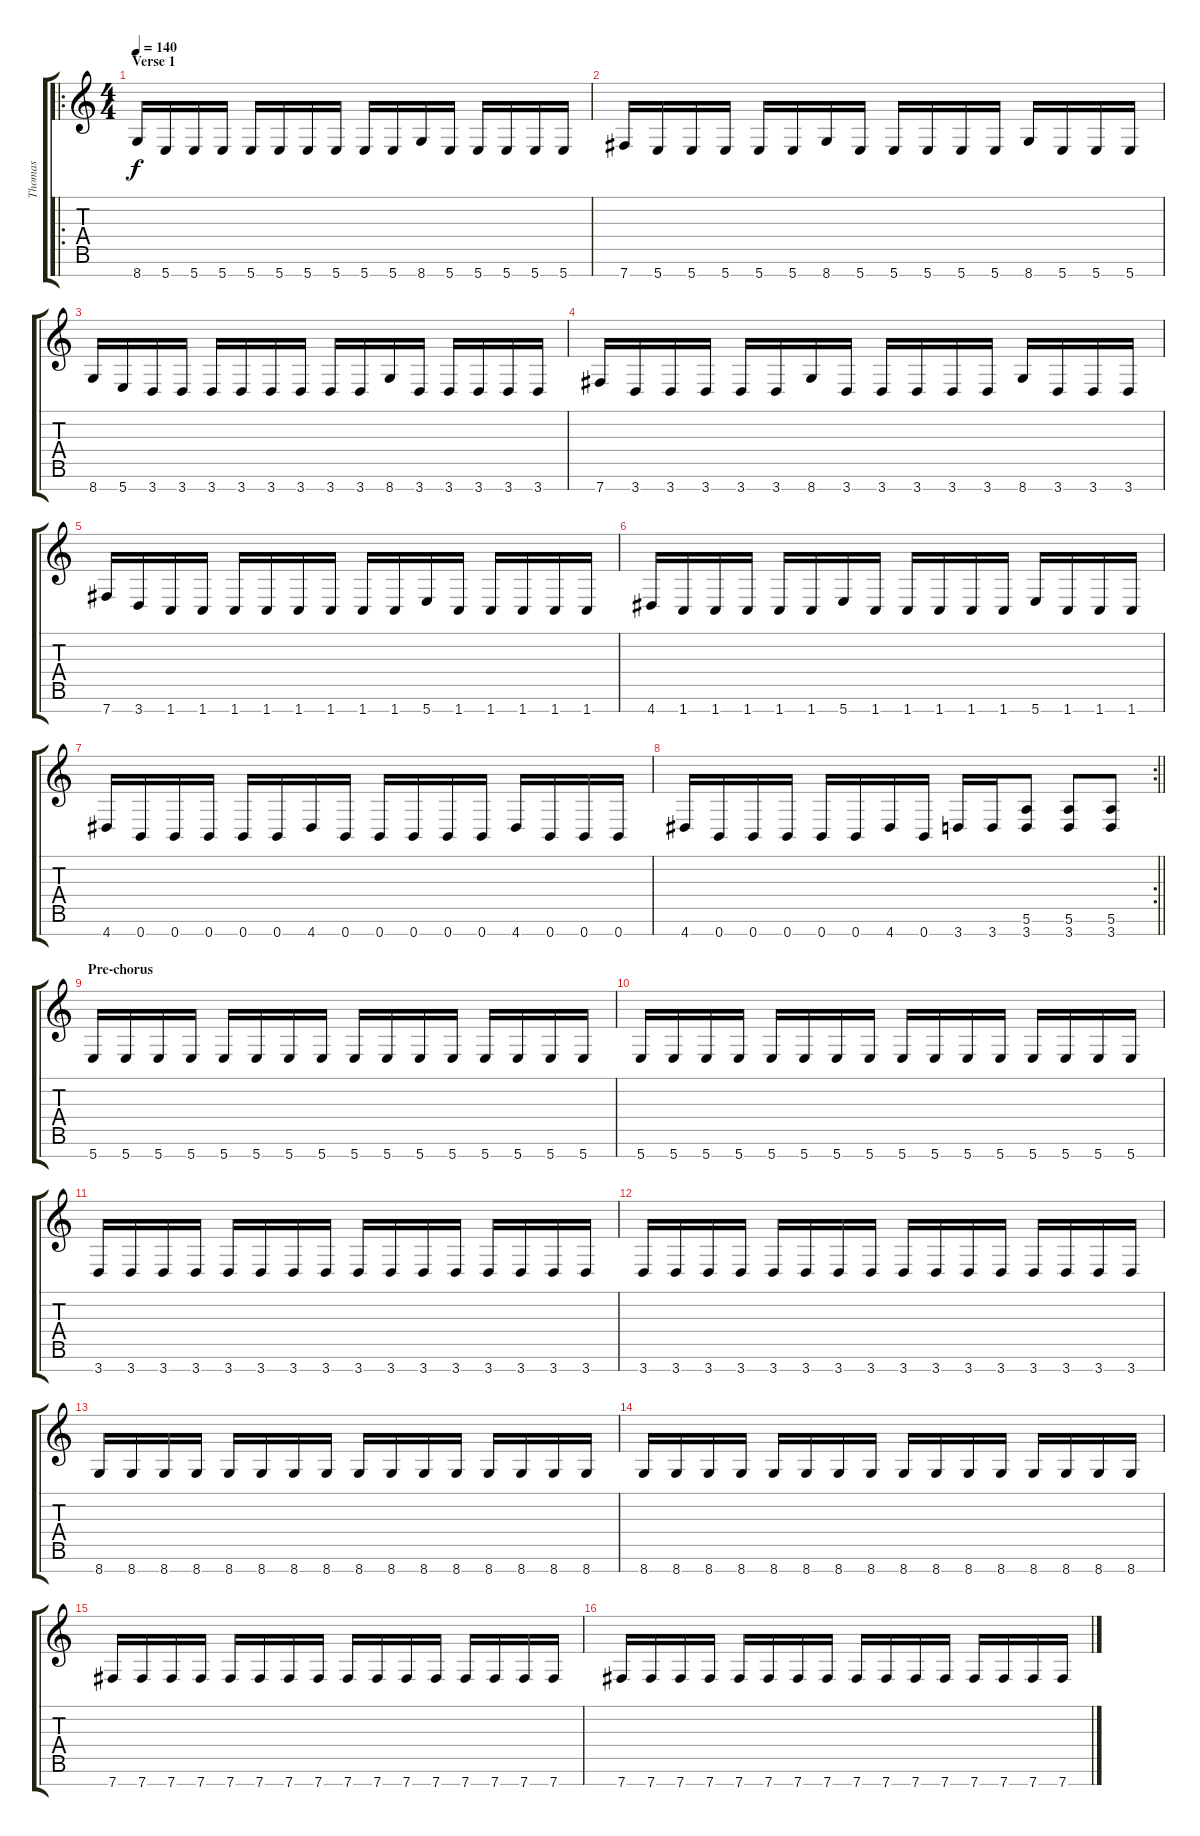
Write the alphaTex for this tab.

\track ("Thomas" "Thomas") {instrument overdrivenguitar}
\staff {score tabs}
\tuning (E4 B3 G3 D3 A2 E2 B1) {hide}
\ro
\ts (4 4)
\section ("" "Verse 1")
\tempo 140
\clef g2
\ks c
8.7.16{dy f} 5.7.16 5.7.16 5.7.16 5.7.16 5.7.16 5.7.16 5.7.16 5.7.16 5.7.16 8.7.16 5.7.16 5.7.16 5.7.16 5.7.16 5.7.16 |
7.7.16 5.7.16 5.7.16 5.7.16 5.7.16 5.7.16 8.7.16 5.7.16 5.7.16 5.7.16 5.7.16 5.7.16 8.7.16 5.7.16 5.7.16 5.7.16 |
8.7.16 5.7.16 3.7.16 3.7.16 3.7.16 3.7.16 3.7.16 3.7.16 3.7.16 3.7.16 8.7.16 3.7.16 3.7.16 3.7.16 3.7.16 3.7.16 |
7.7.16 3.7.16 3.7.16 3.7.16 3.7.16 3.7.16 8.7.16 3.7.16 3.7.16 3.7.16 3.7.16 3.7.16 8.7.16 3.7.16 3.7.16 3.7.16 |
7.7.16 3.7.16 1.7.16 1.7.16 1.7.16 1.7.16 1.7.16 1.7.16 1.7.16 1.7.16 5.7.16 1.7.16 1.7.16 1.7.16 1.7.16 1.7.16 |
4.7.16 1.7.16 1.7.16 1.7.16 1.7.16 1.7.16 5.7.16 1.7.16 1.7.16 1.7.16 1.7.16 1.7.16 5.7.16 1.7.16 1.7.16 1.7.16 |
4.7.16 0.7.16 0.7.16 0.7.16 0.7.16 0.7.16 4.7.16 0.7.16 0.7.16 0.7.16 0.7.16 0.7.16 4.7.16 0.7.16 0.7.16 0.7.16 |
\rc 2
\barLineRight lightlight
4.7.16 0.7.16 0.7.16 0.7.16 0.7.16 0.7.16 4.7.16 0.7.16 3.7.16 3.7.16 (5.6 3.7).8 (5.6 3.7).8 (5.6 3.7).8 |
\section ("" "Pre-chorus")
5.7.16 5.7.16 5.7.16 5.7.16 5.7.16 5.7.16 5.7.16 5.7.16 5.7.16 5.7.16 5.7.16 5.7.16 5.7.16 5.7.16 5.7.16 5.7.16 |
5.7.16 5.7.16 5.7.16 5.7.16 5.7.16 5.7.16 5.7.16 5.7.16 5.7.16 5.7.16 5.7.16 5.7.16 5.7.16 5.7.16 5.7.16 5.7.16 |
3.7.16 3.7.16 3.7.16 3.7.16 3.7.16 3.7.16 3.7.16 3.7.16 3.7.16 3.7.16 3.7.16 3.7.16 3.7.16 3.7.16 3.7.16 3.7.16 |
3.7.16 3.7.16 3.7.16 3.7.16 3.7.16 3.7.16 3.7.16 3.7.16 3.7.16 3.7.16 3.7.16 3.7.16 3.7.16 3.7.16 3.7.16 3.7.16 |
8.7.16 8.7.16 8.7.16 8.7.16 8.7.16 8.7.16 8.7.16 8.7.16 8.7.16 8.7.16 8.7.16 8.7.16 8.7.16 8.7.16 8.7.16 8.7.16 |
8.7.16 8.7.16 8.7.16 8.7.16 8.7.16 8.7.16 8.7.16 8.7.16 8.7.16 8.7.16 8.7.16 8.7.16 8.7.16 8.7.16 8.7.16 8.7.16 |
7.7.16 7.7.16 7.7.16 7.7.16 7.7.16 7.7.16 7.7.16 7.7.16 7.7.16 7.7.16 7.7.16 7.7.16 7.7.16 7.7.16 7.7.16 7.7.16 |
7.7.16 7.7.16 7.7.16 7.7.16 7.7.16 7.7.16 7.7.16 7.7.16 7.7.16 7.7.16 7.7.16 7.7.16 7.7.16 7.7.16 7.7.16 7.7.16
